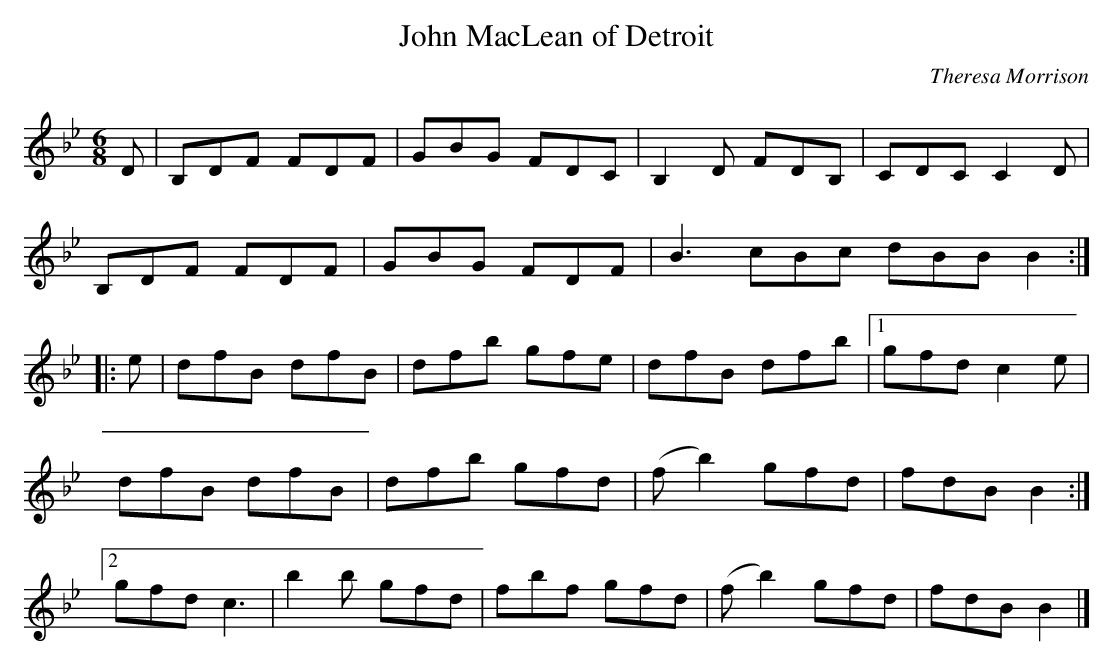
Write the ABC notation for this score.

X:1
T:John MacLean of Detroit
C:Theresa Morrison
L:1/8
M:6/8
K:Bb
D|B,DF FDF|GBG FDC|B,2 D FDB,|CDC C2 D|
B,DF FDF|GBG FDF|B3 cBc dBB B2:|
|:e|dfB dfB|dfb gfe|dfB dfb|[1gfd c2 e|
dfB dfB|dfb gfd|(f b2) gfd|fdB B2:|
[2gfd c3|b2  b gfd|fbf gfd|(f b2) gfd|fdB B2|]
